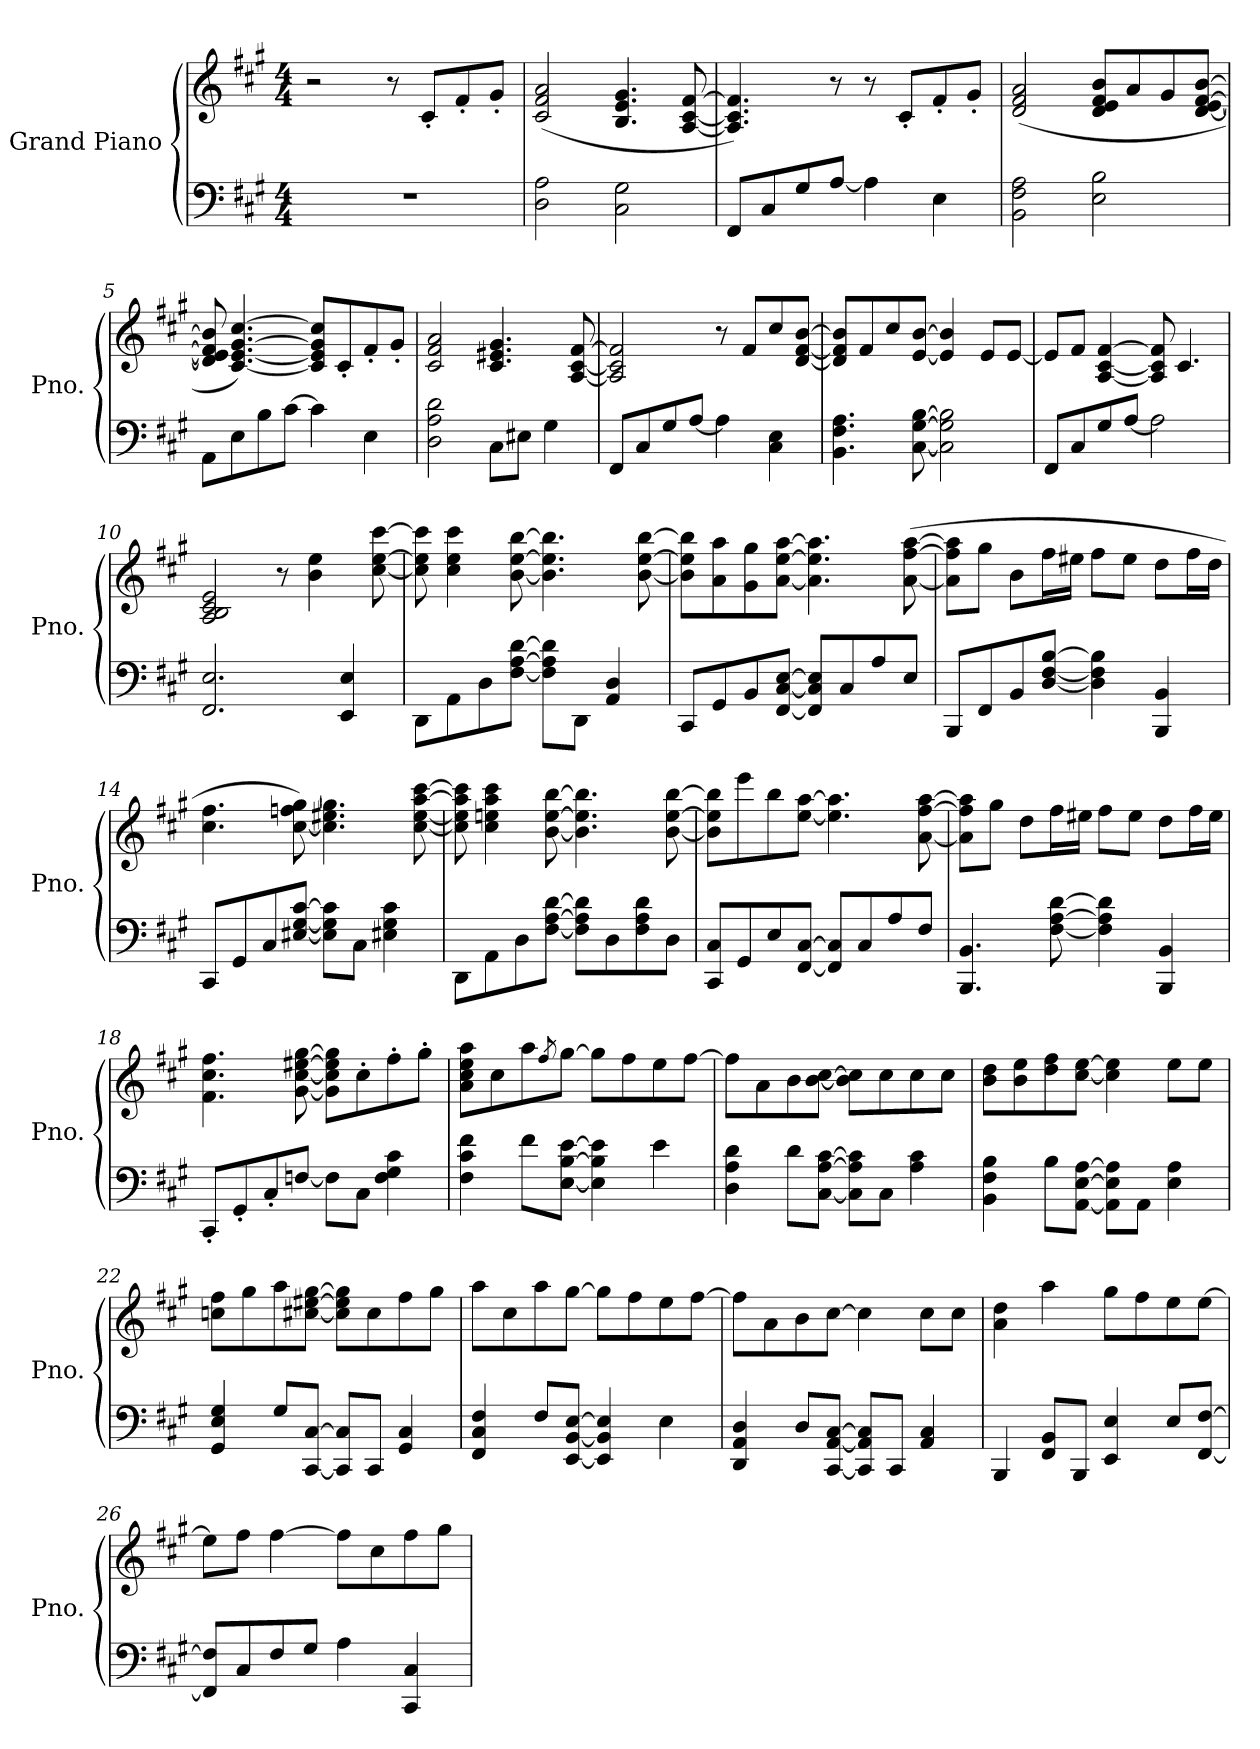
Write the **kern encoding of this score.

**kern	**kern
*part1	*part1
*staff2	*staff1
*I"Grand Piano	*
*I'Pno.	*
*clefF4	*clefG2
*k[f#c#g#]	*k[f#c#g#]
*M4/4	*M4/4
*MM152	*MM152
=1	=1
1r	2r
.	8r
.	8c#'/L
.	8f#'/
.	8g#'/J
=2	=2
2D\ 2A\	(2c#/ 2f#/ 2a/
2C#\ 2G#\	4.B/ 4.e/ 4.g#/
.	[8A/ [8c#/ [8f#/
=3	=3
8FF#/L	4.A/] 4.c#/] 4.f#/])
8C#/	.
8G#/	.
[8A/J	8r
4A\]	8r
.	8c#'/L
4E\	8f#'/
.	8g#'/J
=4	=4
2BB\ 2F#\ 2A\	(2d/ 2f#/ 2a/
2E\ 2B\	8d/ 8e/ 8f#/ 8b/L
.	8a/
.	8g#/
.	[8d/ [8e/ [8f#/ [8b/J
=5	=5
8AA\L	8d/] 8e/] 8f#/] 8b/]
8E\	[4.c#/ [4.e/ [4.g#/ [4.cc#/)
8B\	.
[8c#\J	.
4c#\]	8c#/] 8e/] 8g#/] 8cc#/]L
.	8c#'/
4E\	8f#'/
.	8g#'/J
!!LO:LB:g=z
=6	=6
2D\ 2A\ 2d\	2c#/ 2f#/ 2a/
8C#\L	4.c#/ 4.e#X/ 4.g#/
8E#X\J	.
4G#\	.
.	[8A/ [8c#/ [8f#/
=7	=7
8FF#/L	2A/] 2c#/] 2f#/]
8C#/	.
8G#/	.
[8A/J	.
4A\]	8r
.	8f#/L
4C#\ 4E\	8cc#/
.	[8d/ [8f#/ [8b/J
=8	=8
4.BB\ 4.F#\ 4.A\	8d/] 8f#/] 8b/]L
.	8f#/
.	8cc#/
[8C#\ [8G#\ [8B\	[8e/ [8b/J
2C#\] 2G#\] 2B\]	4e/] 4b/]
.	8e/L
.	[8e/J
=9	=9
8FF#/L	8e/L]
8C#/	8f#/J
8G#/	[4A/ [4c#/ [4f#/
[8A/J	.
2A\]	8A/] 8c#/] 8f#/]
.	4.c#/
=10	=10
2.FF#/ 2.E/	2A/ 2B/ 2c#/ 2e/
.	8r
.	4b\ 4ee\
4EE/ 4E/	.
.	[8cc#\ [8ee\ [8ccc#\
=11	=11
8DD\L	8cc#\] 8ee\] 8ccc#\]
8AA\	4cc#\ 4ee\ 4ccc#\
8D\	.
[8F#\ [8A\ [8d\J	[8b\ [8ee\ [8bb\
8F#\] 8A\] 8d\]L	4.b\] 4.ee\] 4.bb\]
8DD\J	.
4AA/ 4D/	.
.	[8b\ [8ee\ [8bb\
!!LO:LB:g=z
=12	=12
8CC#/L	8b\] 8ee\] 8bb\]L
8GG#/	8a\ 8aa\
8BB/	8g#\ 8gg#\
[8FF#/ [8C#/ [8E/J	[8a\ [8ee\ [8aa\J
8FF#/] 8C#/] 8E/]L	4.a\] 4.ee\] 4.aa\]
8C#/	.
8A/	.
8E/J	([8a\ [8ff#\ [8aa\
=13	=13
8BBB/L	8a\] 8ff#\] 8aa\]L
8FF#/	8gg#\J
8BB/	8b\L
[8D/ [8F#/ [8B/J	16ff#\L
.	16ee#X\JJ
4D\] 4F#\] 4B\]	8ff#\L
.	8ee#\J
4BBB/ 4BB/	8dd\L
.	16ff#\L
.	16dd\JJ
=14	=14
8CC#/L	4.cc#\ 4.ff#\
8GG#/	.
8C#/	.
[8E#X/ [8G#/ [8c#/J	[8cc#\ [8ffn\ [8gg#\)
8E#\] 8G#\] 8c#\]L	4.cc#\] 4.ee#X\] 4.gg#\]
8C#\J	.
4E#X\ 4G#\ 4c#\	.
.	[8cc#\ [8ee#\ [8aa\ [8ccc#\
=15	=15
8DD\L	8cc#\] 8ee#\] 8aa\] 8ccc#\]
8AA\	4cc#\ 4een\ 4aa\ 4ccc#\
8D\	.
[8F#\ [8A\ [8d\J	[8b\ [8ee\ [8bb\
8F#\] 8A\] 8d\]L	4.b\] 4.ee\] 4.bb\]
8D\	.
8F#\ 8A\ 8d\	.
8D\J	[8b\ [8ee\ [8bb\
!!LO:LB:g=z
=16	=16
8CC#/ 8C#/L	8b\] 8ee\] 8bb\]L
8GG#/	8eee\
8E/	8bb\
[8FF#/ [8C#/J	[8ee\ [8aa\J
8FF#/] 8C#/]L	4.ee\] 4.aa\]
8C#/	.
8A/	.
8F#/J	[8a\ [8ff#\ [8aa\
=17	=17
4.BBB/ 4.BB/	8a\] 8ff#\] 8aa\]L
.	8gg#\J
.	8dd\L
[8F#\ [8A\ [8d\	16ff#\L
.	16ee#X\JJ
4F#\] 4A\] 4d\]	8ff#\L
.	8ee#\J
4BBB/ 4BB/	8dd\L
.	16ff#\L
.	16ee#\JJ
=18	=18
8CC#'/L	4.f#\ 4.cc#\ 4.ff#\
8GG#'/	.
8C#'/	.
[8Fn/J	[8g#\ [8cc#\ [8ee#X\ [8gg#\
8F\L]	8g#\] 8cc#\] 8ee#\] 8gg#\]L
8C#\J	8cc#'\
4F\ 4G#\ 4c#\	8ff#'\
.	8gg#'\J
=19	=19
4F#\ 4c#\ 4f#\	8a\ 8cc#\ 8ee\ 8aa\L
.	8cc#\
8f#\L	8aa\
.	8qff#/
[8E\ [8B\ [8e\J	[8gg#\J
4E\] 4B\] 4e\]	8gg#\L]
.	8ff#\
4e\	8ee\
.	[8ff#\J
!!LO:LB:g=z
=20	=20
4D\ 4A\ 4d\	8ff#\L]
.	8a\
8d\L	8b\
[8C#\ [8A\ [8c#\J	[8b\ [8cc#\J
8C#\] 8A\] 8c#\]L	8b\] 8cc#\]L
8C#\J	8cc#\
4A\ 4c#\	8cc#\
.	8cc#\J
=21	=21
4BB\ 4F#\ 4B\	8b\ 8dd\L
.	8b\ 8ee\
8B\L	8dd\ 8ff#\
[8AA\ [8E\ [8A\J	[8cc#\ [8ee\J
8AA\] 8E\] 8A\]L	4cc#\] 4ee\]
8AA\J	.
4E\ 4A\	8ee\L
.	8ee\J
=22	=22
4GG#/ 4E/ 4G#/	8ccn\ 8ff#\L
.	8gg#\
8G#/L	8aa\
[8CC#/ [8C#/J	[8cc#X\ [8ee#X\ [8gg#\J
8CC#/] 8C#/]L	8cc#\] 8ee#\] 8gg#\]L
8CC#/J	8cc#\
4GG#/ 4C#/	8ff#\
.	8gg#\J
=23	=23
4FF#/ 4C#/ 4F#/	8aa\L
.	8cc#\
8F#/L	8aa\
[8EE/ [8BB/ [8E/J	[8gg#\J
4EE/] 4BB/] 4E/]	8gg#\L]
.	8ff#\
4E\	8ee\
.	[8ff#\J
=24	=24
4DD/ 4AA/ 4D/	8ff#\L]
.	8a\
8D/L	8b\
[8CC#/ [8AA/ [8C#/J	[8cc#\J
8CC#/] 8AA/] 8C#/]L	4cc#\]
8CC#/J	.
4AA/ 4C#/	8cc#\L
.	8cc#\J
!!LO:PB:g=z
=25	=25
4BBB/	4a\ 4dd\
8FF#/ 8BB/L	4aa\
8BBB/J	.
4EE/ 4E/	8gg#\L
.	8ff#\
8E/L	8ee\
[8FF#/ [8F#/J	[8ee\J
=26	=26
8FF#/] 8F#/]L	8ee\L]
8C#/	8ff#\J
8F#/	[4ff#\
8G#/J	.
4A\	8ff#\L]
.	8cc#\
4CC#/ 4C#/	8ff#\
.	8gg#\J
=	=
*-	*-
